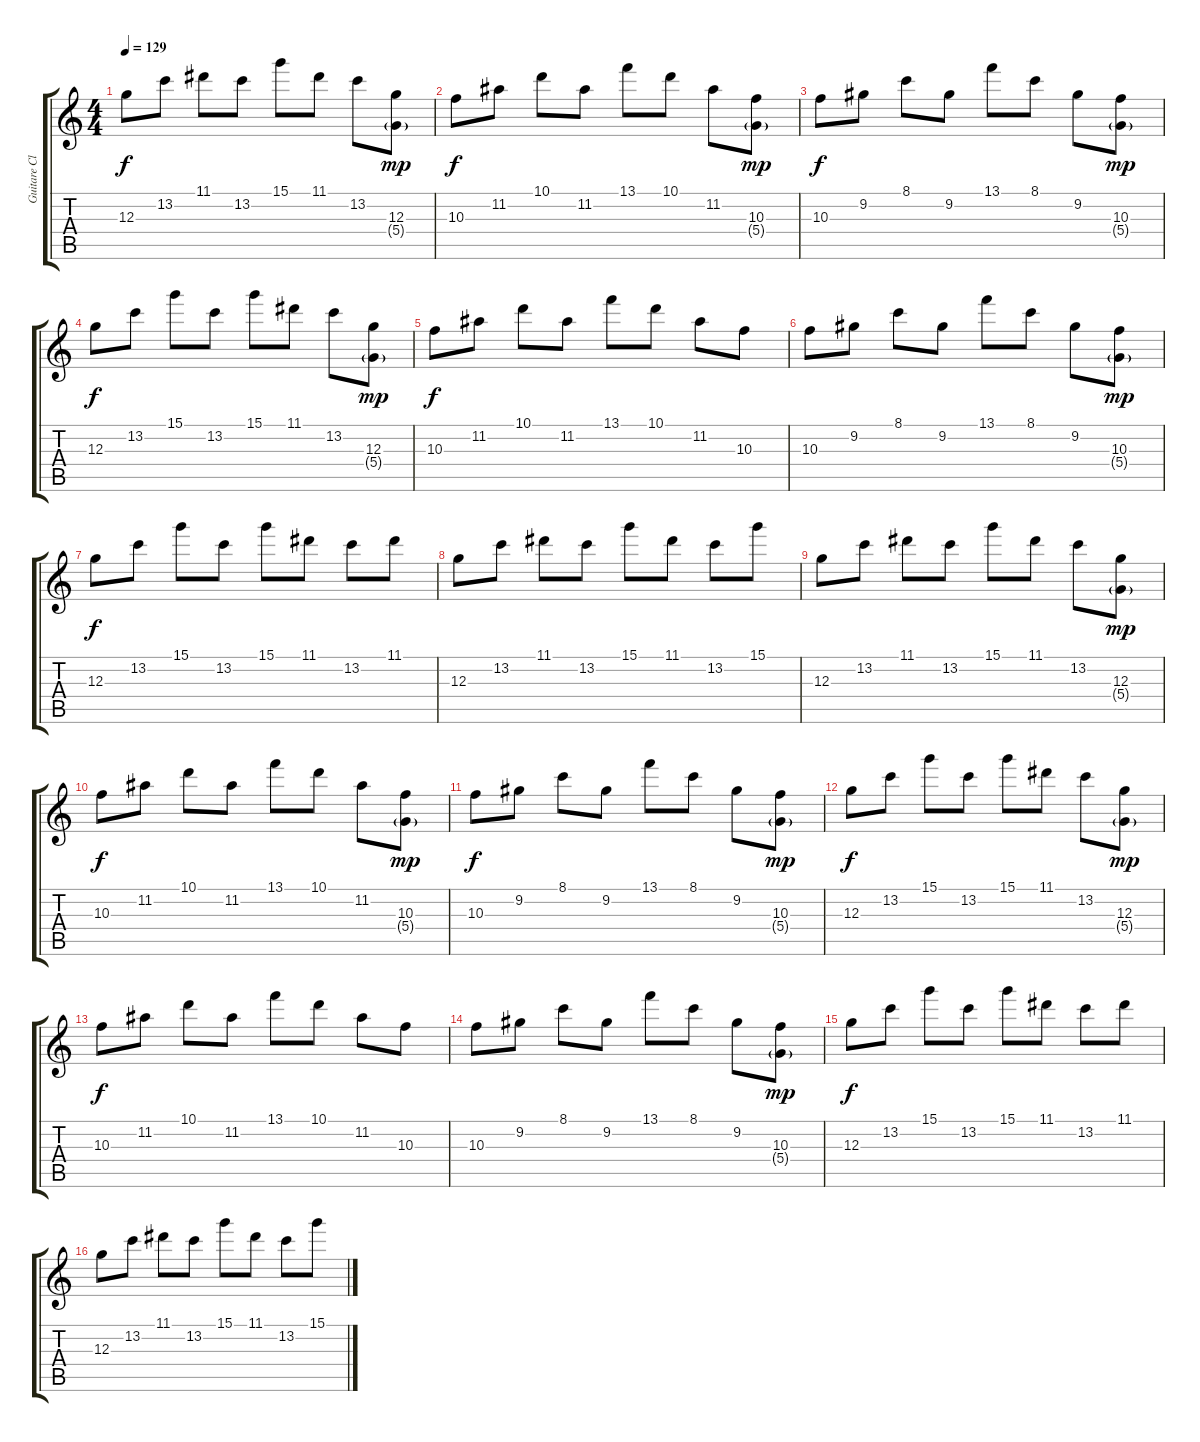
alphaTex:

\track ("Guitare Clean" "Guitare Cl") {instrument distortionguitar}
\staff {score tabs}
\tuning (E4 B3 G3 D3 A2 E2) {hide}
\ts (4 4)
\tempo 129
\clef g2
\ks c
12.3.8{dy f instrument distortionguitar} 13.2.8 11.1.8 13.2.8 15.1.8 11.1.8 13.2.8 (12.3 5.4{g}).8{dy mp} |
10.3.8{dy f} 11.2.8 10.1.8 11.2.8 13.1.8 10.1.8 11.2.8 (10.3 5.4{g}).8{dy mp} |
10.3.8{dy f} 9.2.8 8.1.8 9.2.8 13.1.8 8.1.8 9.2.8 (10.3 5.4{g}).8{dy mp} |
12.3.8{dy f} 13.2.8 15.1.8 13.2.8 15.1.8 11.1.8 13.2.8 (12.3 5.4{g}).8{dy mp} |
10.3.8{dy f} 11.2.8 10.1.8 11.2.8 13.1.8 10.1.8 11.2.8 10.3.8 |
10.3.8 9.2.8 8.1.8 9.2.8 13.1.8 8.1.8 9.2.8 (10.3 5.4{g}).8{dy mp} |
12.3.8{dy f} 13.2.8 15.1.8 13.2.8 15.1.8 11.1.8 13.2.8 11.1.8 |
12.3.8 13.2.8 11.1.8 13.2.8 15.1.8 11.1.8 13.2.8 15.1.8 |
12.3.8 13.2.8 11.1.8 13.2.8 15.1.8 11.1.8 13.2.8 (12.3 5.4{g}).8{dy mp} |
10.3.8{dy f} 11.2.8 10.1.8 11.2.8 13.1.8 10.1.8 11.2.8 (10.3 5.4{g}).8{dy mp} |
10.3.8{dy f} 9.2.8 8.1.8 9.2.8 13.1.8 8.1.8 9.2.8 (10.3 5.4{g}).8{dy mp} |
12.3.8{dy f} 13.2.8 15.1.8 13.2.8 15.1.8 11.1.8 13.2.8 (12.3 5.4{g}).8{dy mp} |
10.3.8{dy f} 11.2.8 10.1.8 11.2.8 13.1.8 10.1.8 11.2.8 10.3.8 |
10.3.8 9.2.8 8.1.8 9.2.8 13.1.8 8.1.8 9.2.8 (10.3 5.4{g}).8{dy mp} |
12.3.8{dy f} 13.2.8 15.1.8 13.2.8 15.1.8 11.1.8 13.2.8 11.1.8 |
12.3.8 13.2.8 11.1.8 13.2.8 15.1.8 11.1.8 13.2.8 15.1.8
